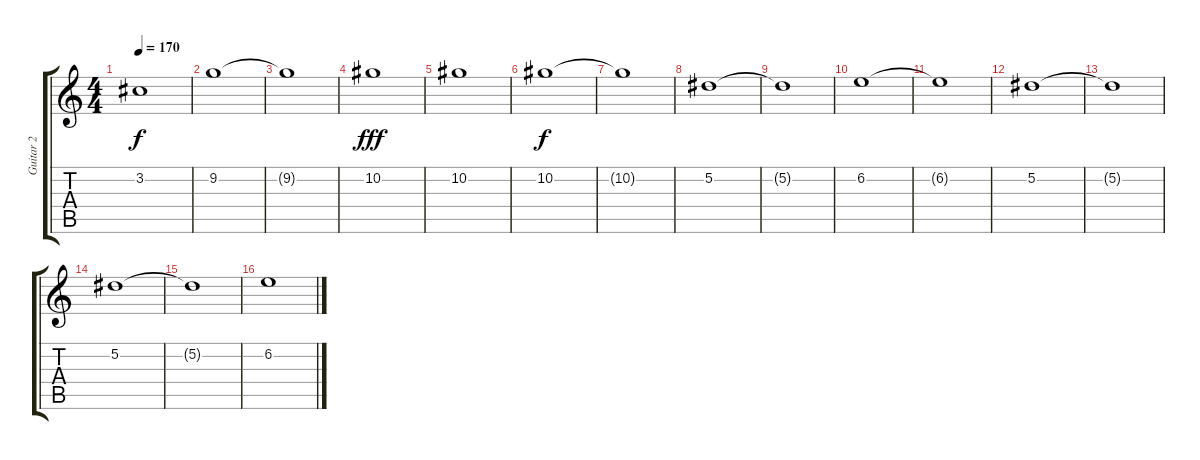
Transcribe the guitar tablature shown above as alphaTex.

\track ("Guitar 2" "Guitar 2") {instrument overdrivenguitar}
\staff {score tabs}
\tuning (Eb4 Bb3 Gb3 Db3 Ab2 Eb2) {hide}
\ts (4 4)
\tempo 170
\clef g2
\ks c
3.2{t}.1{dy f} |
9.2.1 |
9.2{t}.1 |
10.2.1{dy fff} |
10.2.1 |
10.2.1{dy f} |
10.2{t}.1 |
5.2.1 |
5.2{t}.1 |
6.2.1 |
6.2{t}.1 |
5.2.1 |
5.2{t}.1 |
5.2.1 |
5.2{t}.1 |
6.2.1
